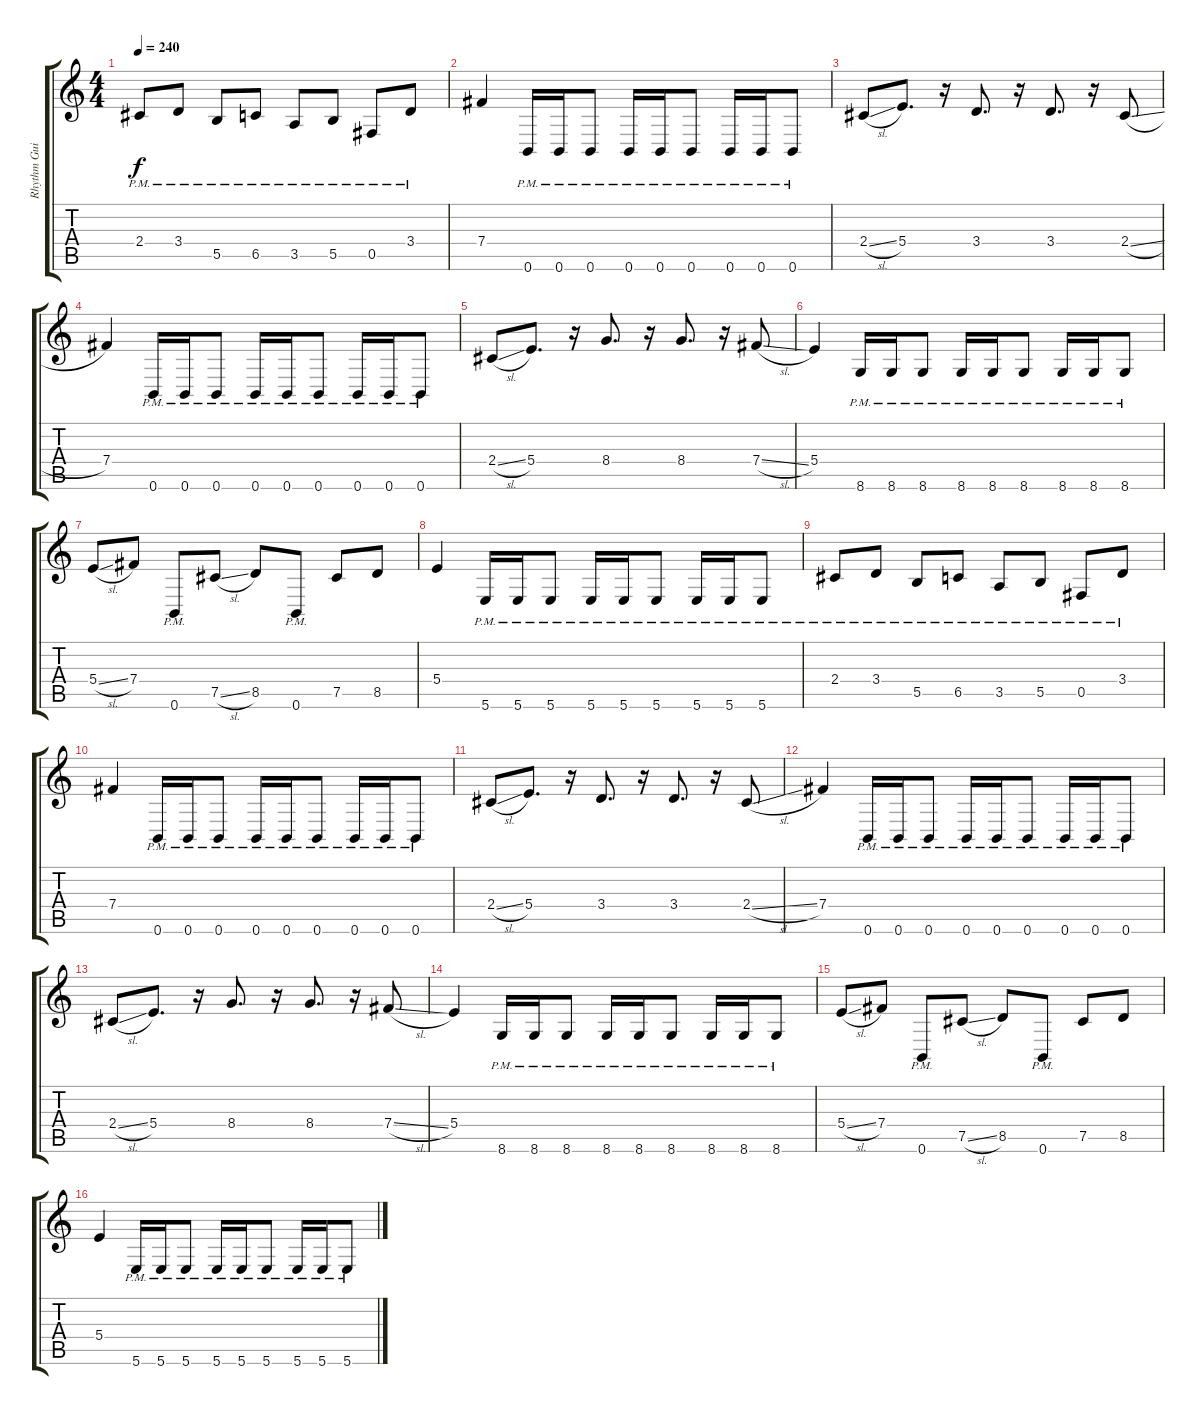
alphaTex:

\track ("Rhythm Guitar" "Rhythm Gui") {instrument distortionguitar}
\staff {score tabs}
\tuning (Db4 Ab3 E3 B2 Gb2 B1) {hide}
\ts (4 4)
\tempo 240
\clef g2
\ks c
2.4{pm}.8{dy f} 3.4{pm}.8 5.5{pm}.8 6.5{pm}.8 3.5{pm}.8 5.5{pm}.8 0.5{pm}.8 3.4{pm}.8 |
7.4.4 0.6{pm}.16 0.6{pm}.16 0.6{pm}.8 0.6{pm}.16 0.6{pm}.16 0.6{pm}.8 0.6{pm}.16 0.6{pm}.16 0.6{pm}.8 |
2.4{sl}.8 5.4.8{d} r.16 3.4.8{d} r.16 3.4.8{d} r.16 2.4{sl}.8 |
7.4.4 0.6{pm}.16 0.6{pm}.16 0.6{pm}.8 0.6{pm}.16 0.6{pm}.16 0.6{pm}.8 0.6{pm}.16 0.6{pm}.16 0.6{pm}.8 |
2.4{sl}.8 5.4.8{d} r.16 8.4.8{d} r.16 8.4.8{d} r.16 7.4{sl}.8 |
5.4.4 8.6{pm}.16 8.6{pm}.16 8.6{pm}.8 8.6{pm}.16 8.6{pm}.16 8.6{pm}.8 8.6{pm}.16 8.6{pm}.16 8.6{pm}.8 |
5.4{sl}.8 7.4.8 0.6{pm}.8 7.5{sl}.8 8.5.8 0.6{pm}.8 7.5.8 8.5.8 |
5.4.4 5.6{pm}.16 5.6{pm}.16 5.6{pm}.8 5.6{pm}.16 5.6{pm}.16 5.6{pm}.8 5.6{pm}.16 5.6{pm}.16 5.6{pm}.8 |
2.4{pm}.8 3.4{pm}.8 5.5{pm}.8 6.5{pm}.8 3.5{pm}.8 5.5{pm}.8 0.5{pm}.8 3.4{pm}.8 |
7.4.4 0.6{pm}.16 0.6{pm}.16 0.6{pm}.8 0.6{pm}.16 0.6{pm}.16 0.6{pm}.8 0.6{pm}.16 0.6{pm}.16 0.6{pm}.8 |
2.4{sl}.8 5.4.8{d} r.16 3.4.8{d} r.16 3.4.8{d} r.16 2.4{sl}.8 |
7.4.4 0.6{pm}.16 0.6{pm}.16 0.6{pm}.8 0.6{pm}.16 0.6{pm}.16 0.6{pm}.8 0.6{pm}.16 0.6{pm}.16 0.6{pm}.8 |
2.4{sl}.8 5.4.8{d} r.16 8.4.8{d} r.16 8.4.8{d} r.16 7.4{sl}.8 |
5.4.4 8.6{pm}.16 8.6{pm}.16 8.6{pm}.8 8.6{pm}.16 8.6{pm}.16 8.6{pm}.8 8.6{pm}.16 8.6{pm}.16 8.6{pm}.8 |
5.4{sl}.8 7.4.8 0.6{pm}.8 7.5{sl}.8 8.5.8 0.6{pm}.8 7.5.8 8.5.8 |
5.4.4 5.6{pm}.16 5.6{pm}.16 5.6{pm}.8 5.6{pm}.16 5.6{pm}.16 5.6{pm}.8 5.6{pm}.16 5.6{pm}.16 5.6{pm}.8
